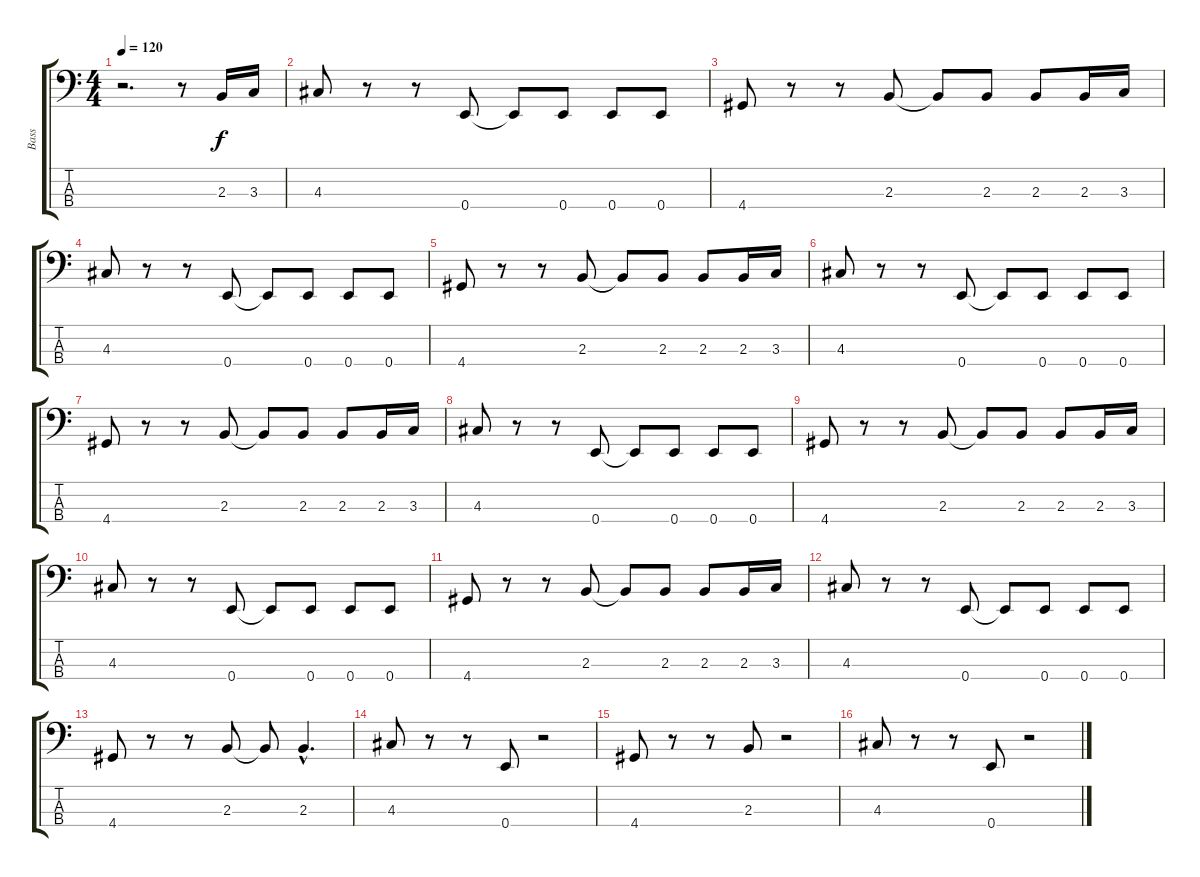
\track ("Bass" "Bass") {instrument electricbassfinger}
\staff {score tabs}
\tuning (G2 D2 A1 E1) {hide}
\ts (4 4)
\tempo 120
\clef f4
\ks c
r.2{d dy f instrument electricbassfinger} r.8 2.3.16 3.3.16 |
4.3.8 r.8 r.8 0.4.8 0.4{t}.8 0.4.8 0.4.8 0.4.8 |
4.4.8 r.8 r.8 2.3.8 2.3{t}.8 2.3.8 2.3.8 2.3.16 3.3.16 |
4.3.8 r.8 r.8 0.4.8 0.4{t}.8 0.4.8 0.4.8 0.4.8 |
4.4.8 r.8 r.8 2.3.8 2.3{t}.8 2.3.8 2.3.8 2.3.16 3.3.16 |
4.3.8 r.8 r.8 0.4.8 0.4{t}.8 0.4.8 0.4.8 0.4.8 |
4.4.8 r.8 r.8 2.3.8 2.3{t}.8 2.3.8 2.3.8 2.3.16 3.3.16 |
4.3.8 r.8 r.8 0.4.8 0.4{t}.8 0.4.8 0.4.8 0.4.8 |
4.4.8 r.8 r.8 2.3.8 2.3{t}.8 2.3.8 2.3.8 2.3.16 3.3.16 |
4.3.8 r.8 r.8 0.4.8 0.4{t}.8 0.4.8 0.4.8 0.4.8 |
4.4.8 r.8 r.8 2.3.8 2.3{t}.8 2.3.8 2.3.8 2.3.16 3.3.16 |
4.3.8 r.8 r.8 0.4.8 0.4{t}.8 0.4.8 0.4.8 0.4.8 |
4.4.8 r.8 r.8 2.3.8 2.3{t}.8 2.3{hac}.4{d} |
4.3.8 r.8 r.8 0.4.8 r.2 |
4.4.8 r.8 r.8 2.3.8 r.2 |
4.3.8 r.8 r.8 0.4.8 r.2
